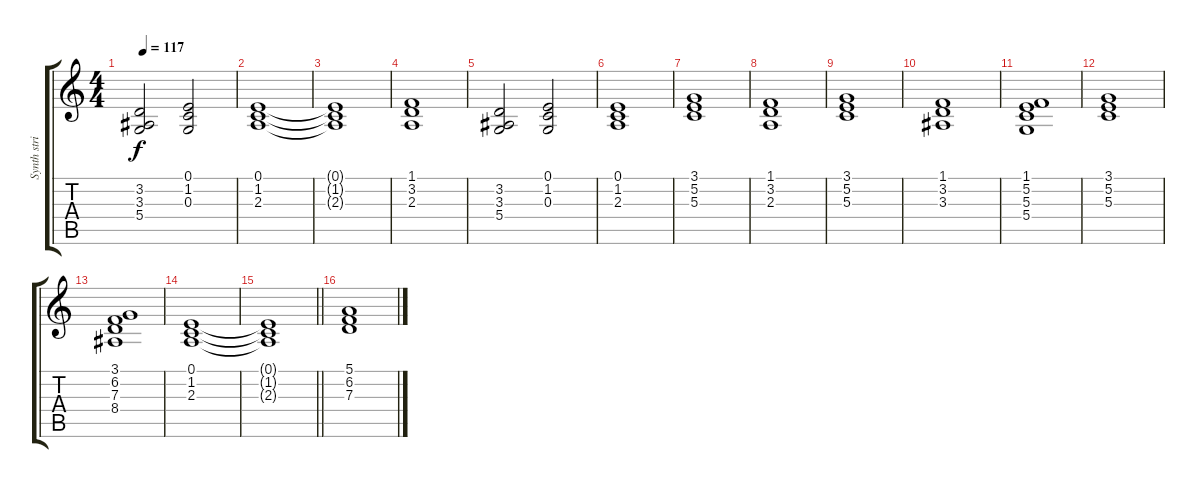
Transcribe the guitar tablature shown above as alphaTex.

\track ("Synth strings" "Synth stri") {instrument stringensemble1}
\staff {score tabs}
\tuning (E4 B3 G3 D3 A2 E2) {hide}
\ts (4 4)
\tempo 117
\clef g2
\ks c
(3.2 3.3 5.4).2{dy f} (0.1 1.2 0.3).2 |
(0.1 1.2 2.3).1 |
(0.1{t} 1.2{t} 2.3{t}).1 |
(1.1 3.2 2.3).1 |
(3.2 3.3 5.4).2 (0.1 1.2 0.3).2 |
(0.1 1.2 2.3).1 |
(3.1 5.2 5.3).1 |
(1.1 3.2 2.3).1 |
(3.1 5.2 5.3).1 |
(1.1 3.2 3.3).1 |
(1.1 5.2 5.3 5.4).1 |
(3.1 5.2 5.3).1 |
(3.1 6.2 7.3 8.4).1 |
(0.1 1.2 2.3).1 |
\barLineRight lightlight
(0.1{t} 1.2{t} 2.3{t}).1 |
(5.1 6.2 7.3).1
